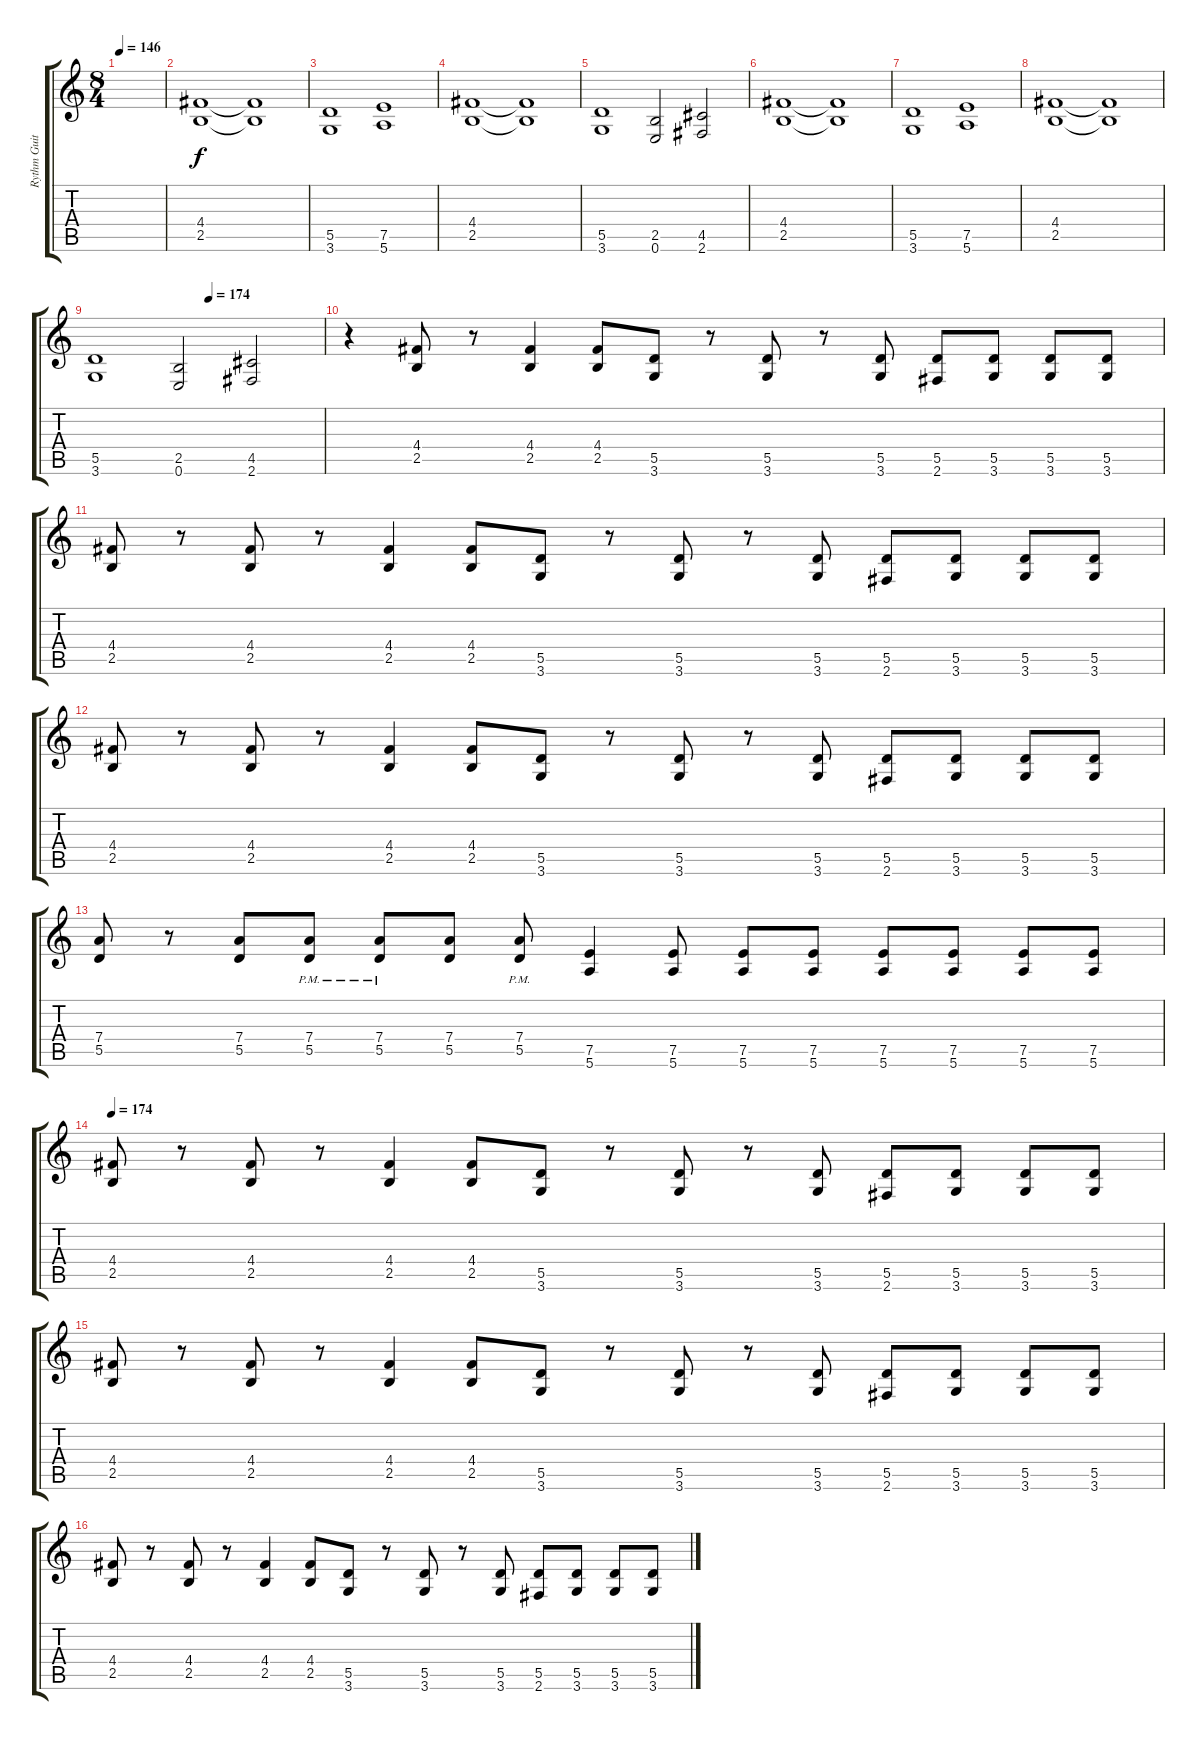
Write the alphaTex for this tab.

\track ("Rythm Guitar" "Rythm Guit") {instrument distortionguitar}
\staff {score tabs}
\tuning (E4 B3 G3 D3 A2 E2) {hide}
\ts (8 4)
\tempo 146
\clef g2
\ks c
|
(4.4 2.5).1 (4.4{t} 2.5{t}).1 |
(5.5 3.6).1 (7.5 5.6).1 |
(4.4 2.5).1 (4.4{t} 2.5{t}).1 |
(5.5 3.6).1 (2.5 0.6).2 (4.5 2.6).2 |
(4.4 2.5).1 (4.4{t} 2.5{t}).1 |
(5.5 3.6).1 (7.5 5.6).1 |
(4.4 2.5).1 (4.4{t} 2.5{t}).1 |
\tempo (174 0.5)
(5.5 3.6).1 (2.5 0.6).2 (4.5 2.6).2 |
r.4 (4.4 2.5).8 r.8 (4.4 2.5).4 (4.4 2.5).8 (5.5 3.6).8 r.8 (5.5 3.6).8 r.8 (5.5 3.6).8 (5.5 2.6).8 (5.5 3.6).8 (5.5 3.6).8 (5.5 3.6).8 |
(4.4 2.5).8 r.8 (4.4 2.5).8 r.8 (4.4 2.5).4 (4.4 2.5).8 (5.5 3.6).8 r.8 (5.5 3.6).8 r.8 (5.5 3.6).8 (5.5 2.6).8 (5.5 3.6).8 (5.5 3.6).8 (5.5 3.6).8 |
(4.4 2.5).8 r.8 (4.4 2.5).8 r.8 (4.4 2.5).4 (4.4 2.5).8 (5.5 3.6).8 r.8 (5.5 3.6).8 r.8 (5.5 3.6).8 (5.5 2.6).8 (5.5 3.6).8 (5.5 3.6).8 (5.5 3.6).8 |
(7.4 5.5).8 r.8 (7.4 5.5).8 (7.4{pm} 5.5{pm}).8 (7.4{pm} 5.5{pm}).8 (7.4 5.5).8 (7.4{pm} 5.5{pm}).8 (7.5 5.6).4 (7.5 5.6).8 (7.5 5.6).8 (7.5 5.6).8 (7.5 5.6).8 (7.5 5.6).8 (7.5 5.6).8 (7.5 5.6).8 |
\tempo 174
(4.4 2.5).8 r.8 (4.4 2.5).8 r.8 (4.4 2.5).4 (4.4 2.5).8 (5.5 3.6).8 r.8 (5.5 3.6).8 r.8 (5.5 3.6).8 (5.5 2.6).8 (5.5 3.6).8 (5.5 3.6).8 (5.5 3.6).8 |
(4.4 2.5).8 r.8 (4.4 2.5).8 r.8 (4.4 2.5).4 (4.4 2.5).8 (5.5 3.6).8 r.8 (5.5 3.6).8 r.8 (5.5 3.6).8 (5.5 2.6).8 (5.5 3.6).8 (5.5 3.6).8 (5.5 3.6).8 |
(4.4 2.5).8 r.8 (4.4 2.5).8 r.8 (4.4 2.5).4 (4.4 2.5).8 (5.5 3.6).8 r.8 (5.5 3.6).8 r.8 (5.5 3.6).8 (5.5 2.6).8 (5.5 3.6).8 (5.5 3.6).8 (5.5 3.6).8
